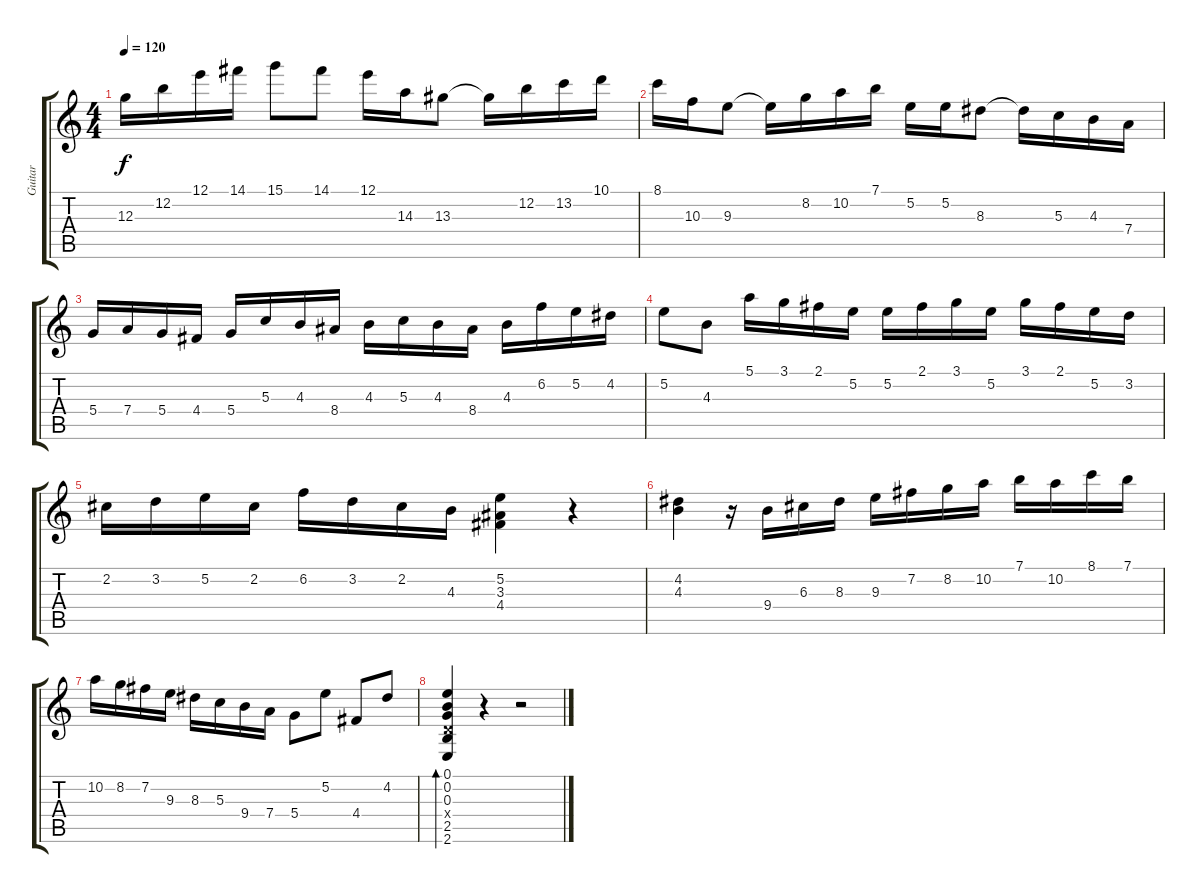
\track ("Guitar" "Guitar") {instrument overdrivenguitar}
\staff {score tabs}
\tuning (E4 B3 G3 D3 A2 D2) {hide}
\ts (4 4)
\tempo 120
\clef g2
\ks c
12.3.16{dy f} 12.2.16 12.1.16 14.1.16 15.1.8 14.1.8 12.1.16 14.3.16 13.3.8 13.3{t}.16 12.2.16 13.2.16 10.1.16 |
8.1.16 10.3.16 9.3.8 9.3{t}.16 8.2.16 10.2.16 7.1.16 5.2.16 5.2.16 8.3.8 8.3{t}.16 5.3.16 4.3.16 7.4.16 |
5.4.16 7.4.16 5.4.16 4.4.16 5.4.16 5.3.16 4.3.16 8.4.16 4.3.16 5.3.16 4.3.16 8.4.16 4.3.16 6.2.16 5.2.16 4.2.16 |
5.2.8 4.3.8 5.1.16 3.1.16 2.1.16 5.2.16 5.2.16 2.1.16 3.1.16 5.2.16 3.1.16 2.1.16 5.2.16 3.2.16 |
2.2.16 3.2.16 5.2.16 2.2.16 6.2.16 3.2.16 2.2.16 4.3.16 (5.2 3.3 4.4).4 r.4 |
(4.2 4.3).4 r.16 9.4.16 6.3.16 8.3.16 9.3.16 7.2.16 8.2.16 10.2.16 7.1.16 10.2.16 8.1.16 7.1.16 |
10.2.16 8.2.16 7.2.16 9.3.16 8.3.16 5.3.16 9.4.16 7.4.16 5.4.8 5.2.8 4.4.8 4.2.8 |
(0.1 0.2 0.3 0.4{x} 2.5 2.6).4{bd 60} r.4 r.2
